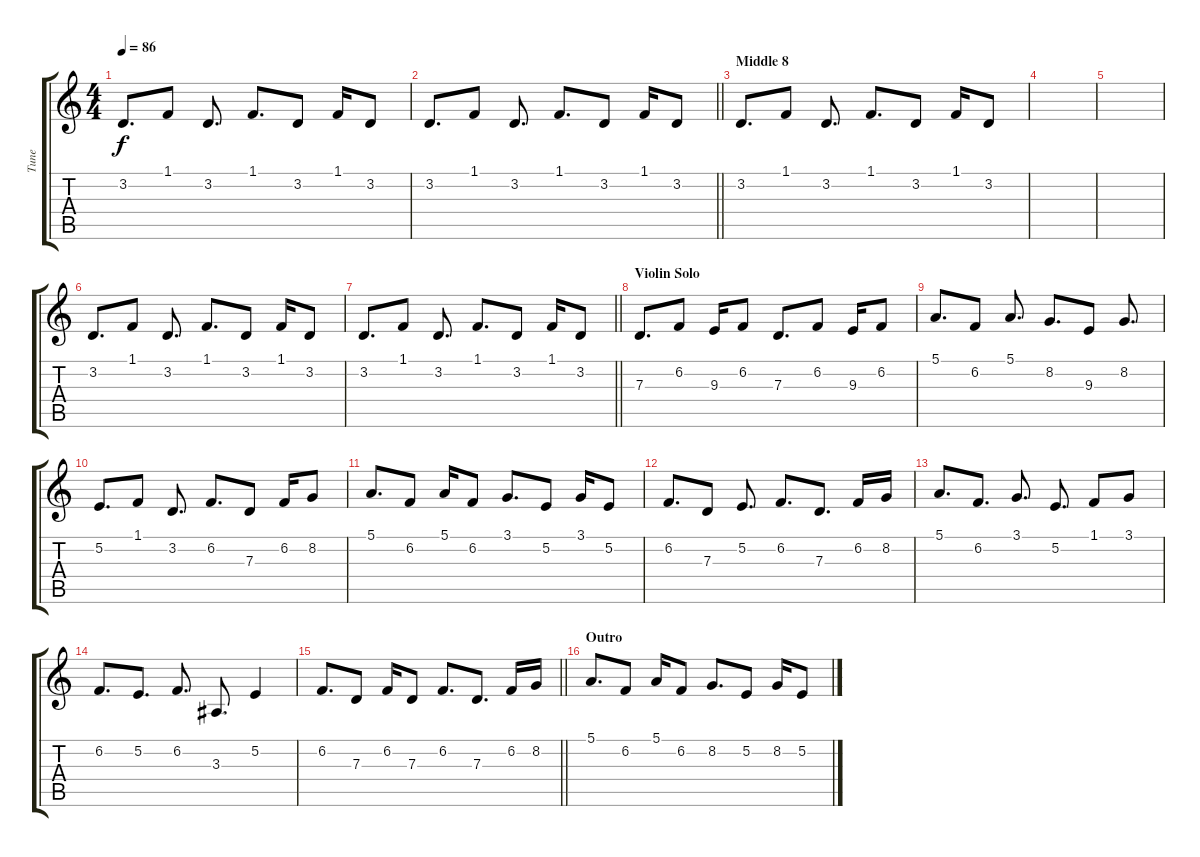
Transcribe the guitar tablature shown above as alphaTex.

\track ("Tune" "Tune") {instrument dulcimer}
\staff {score tabs}
\tuning (E4 B3 G3 D3 A2 E2) {hide}
\ts (4 4)
\tempo 86
\clef g2
\ks c
3.2.8{d dy f} 1.1.8 3.2.8{d} 1.1.8{d} 3.2.8 1.1.16 3.2.8 |
\barLineRight lightlight
3.2.8{d} 1.1.8 3.2.8{d} 1.1.8{d} 3.2.8 1.1.16 3.2.8 |
\section ("" "Middle 8")
3.2.8{d volume 0} 1.1.8 3.2.8{d} 1.1.8{d} 3.2.8 1.1.16 3.2.8 |
|
|
3.2.8{d} 1.1.8 3.2.8{d} 1.1.8{d} 3.2.8 1.1.16 3.2.8 |
\barLineRight lightlight
3.2.8{d} 1.1.8 3.2.8{d} 1.1.8{d} 3.2.8 1.1.16 3.2.8 |
\section ("" "Violin Solo")
7.3.8{d} 6.2.8 9.3.16 6.2.8 7.3.8{d} 6.2.8 9.3.16 6.2.8 |
5.1.8{d} 6.2.8 5.1.8{d} 8.2.8{d} 9.3.8 8.2.8{d} |
5.2.8{d} 1.1.8 3.2.8{d} 6.2.8{d} 7.3.8 6.2.16 8.2.8 |
5.1.8{d} 6.2.8 5.1.16 6.2.8 3.1.8{d} 5.2.8 3.1.16 5.2.8 |
6.2.8{d} 7.3.8 5.2.8{d} 6.2.8{d} 7.3.8{d} 6.2.16 8.2.16 |
5.1.8{d} 6.2.8{d} 3.1.8{d} 5.2.8{d} 1.1.8 3.1.8 |
6.2.8{d} 5.2.8{d} 6.2.8{d} 3.3.8{d} 5.2.4 |
\barLineRight lightlight
6.2.8{d} 7.3.8 6.2.16 7.3.8 6.2.8{d} 7.3.8{d} 6.2.16 8.2.16 |
\section ("" "Outro")
5.1.8{d} 6.2.8 5.1.16 6.2.8 8.2.8{d} 5.2.8 8.2.16 5.2.8
